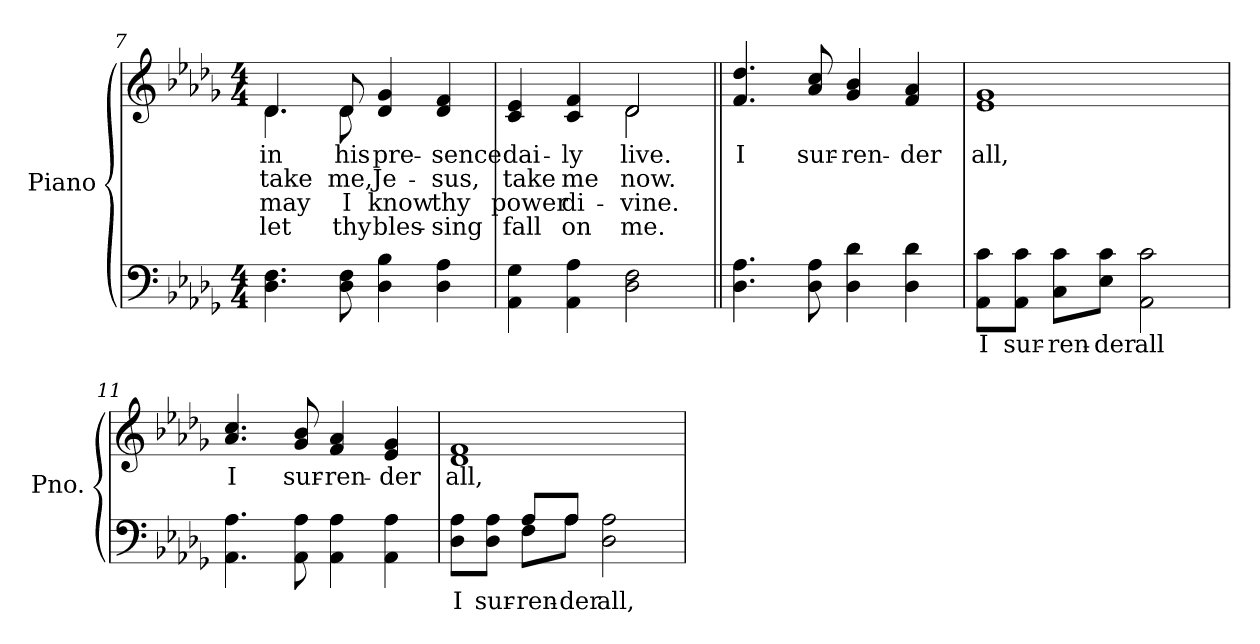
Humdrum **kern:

**kern	**text	**kern	**text	**text	**text	**text
*part2	*part2	*part1	*part1	*part1	*part1	*part1
*staff2	*staff2	*staff1	*staff1	*staff1	*staff1	*staff1
*I"Piano	*	*I"Piano	*	*	*	*
*I'Pno.	*	*I'Pno.	*	*	*	*
*clefF4	*	*clefG2	*	*	*	*
*k[b-e-a-d-g-]	*	*k[b-e-a-d-g-]	*	*	*	*
*D-:	*	*D-:	*	*	*	*
*M4/4	*	*M4/4	*	*	*	*
=7	=7	=7	=7	=7	=7	=7
!	!	!	!LO:LY:b:color=#000000	!LO:LY:b:color=#000000	!LO:LY:b:color=#000000	!LO:LY:b:color=#000000
*	*	*^	*	*	*	*
4.D-i\ 4.Fi	.	4.d-i/	4.d-i\	in	take	may	let
!	!	!	!	!LO:LY:b:color=#000000	!LO:LY:b:color=#000000	!LO:LY:b:color=#000000	!LO:LY:b:color=#000000
8D-i\ 8Fi	.	8d-i/	8d-i\	his	me,	I	thy
!	!	!	!	!LO:LY:b:color=#000000	!LO:LY:b:color=#000000	!LO:LY:b:color=#000000	!LO:LY:b:color=#000000
4D-i\ 4B-i	.	4d-i/ 4g-i	2ryy	pre-	Je-	know	bles-
!	!	!	!	!LO:LY:b:color=#000000	!LO:LY:b:color=#000000	!LO:LY:b:color=#000000	!LO:LY:b:color=#000000
4D-i\ 4A-i	.	4d-i/ 4fi	.	-sence	-sus,	-thy	sing
!!LO:LB:g=z	!!
=8	=8	=8	=8	=8	=8	=8	=8
!	!	!	!	!LO:LY:b:color=#000000	!LO:LY:b:color=#000000	!LO:LY:b:color=#000000	!LO:LY:b:color=#000000
4AA-i\ 4G-i	.	4ci/ 4e-i	2ryy	dai-	take	power	fall
!	!	!	!	!LO:LY:b:color=#000000	!LO:LY:b:color=#000000	!LO:LY:b:color=#000000	!LO:LY:b:color=#000000
4AA-i\ 4A-i	.	4ci/ 4fi	.	-ly	me	di-	-on
!	!	!	!	!LO:LY:b:color=#000000	!LO:LY:b:color=#000000	!LO:LY:b:color=#000000	!LO:LY:b:color=#000000
2D-i\ 2Fi	.	2d-i/	2d-i\	live.	now.	vine.	me.
*	*	*v	*v	*	*	*	*
=9||	=9||	=9||	=9||	=9||	=9||	=9||
*	*	*^	*	*	*	*
!	!	!LO:TX:a:i:t=Refrain	!	!	!	!	!
!	!	!	!	!LO:LY:b:color=#000000	!	!	!
*	*	*v	*v	*	*	*	*
4.D-i\ 4.A-i	.	4.fi/ 4.dd-i	I	.	.	.
!	!	!	!LO:LY:b:color=#000000	!	!	!
8D-i\ 8A-i	.	8a-i/ 8cci	sur-	.	.	.
!	!	!	!LO:LY:b:color=#000000	!	!	!
4D-i\ 4d-i	.	4g-i/ 4b-i	-ren-	.	.	.
!	!	!	!LO:LY:b:color=#000000	!	!	!
4D-i\ 4d-i	.	4fi/ 4a-i	-der	.	.	.
=10	=10	=10	=10	=10	=10	=10
!	!LO:LY:a:color=#000000	!	!	!	!	!
!	!	!	!LO:LY:b:color=#000000	!	!	!
8AA-i\ 8ci\L	I	1e-i 1g-i	all,	.	.	.
!	!LO:LY:a:color=#000000	!	!	!	!	!
8AA-i\ 8ci\J	sur-	.	.	.	.	.
!	!LO:LY:a:color=#000000	!	!	!	!	!
8Ci\ 8ci\L	-ren-	.	.	.	.	.
!	!LO:LY:a:color=#000000	!	!	!	!	!
8E-i\ 8ci\J	-der	.	.	.	.	.
!	!LO:LY:a:color=#000000	!	!	!	!	!
2AA-i\ 2ci	all	.	.	.	.	.
=11	=11	=11	=11	=11	=11	=11
!	!	!	!LO:LY:b:color=#000000	!	!	!
4.AA-i\ 4.A-i	.	4.a-i/ 4.cci	I	.	.	.
!	!	!	!LO:LY:b:color=#000000	!	!	!
8AA-i\ 8A-i	.	8g-i/ 8b-i	sur-	.	.	.
!	!	!	!LO:LY:b:color=#000000	!	!	!
4AA-i\ 4A-i	.	4fi/ 4a-i	-ren-	.	.	.
!	!	!	!LO:LY:b:color=#000000	!	!	!
4AA-i\ 4A-i	.	4e-i/ 4g-i	-der	.	.	.
!!LO:LB:g=z
=12	=12	=12	=12	=12	=12	=12
!	!LO:LY:a:color=#000000	!	!	!	!	!
*^	*	*	*	*	*	*
!	!	!	!	!LO:LY:b:color=#000000	!	!	!
8D-i\ 8A-i\L	4ryy	I	1d-i 1fi	all,	.	.	.
!	!	!LO:LY:a:color=#000000	!	!	!	!	!
8D-i\ 8A-i\J	.	sur-	.	.	.	.	.
!	!	!LO:LY:a:color=#000000	!	!	!	!	!
8A-i/L	8Fi\L	-ren-	.	.	.	.	.
!	!	!LO:LY:a:color=#000000	!	!	!	!	!
8A-i/J	8A-i\J	-der	.	.	.	.	.
!	!	!LO:LY:a:color=#000000	!	!	!	!	!
2D-i\ 2A-i	2ryy	all,	.	.	.	.	.
*v	*v	*	*	*	*	*	*
=	=	=	=	=	=	=
*-	*-	*-	*-	*-	*-	*-
